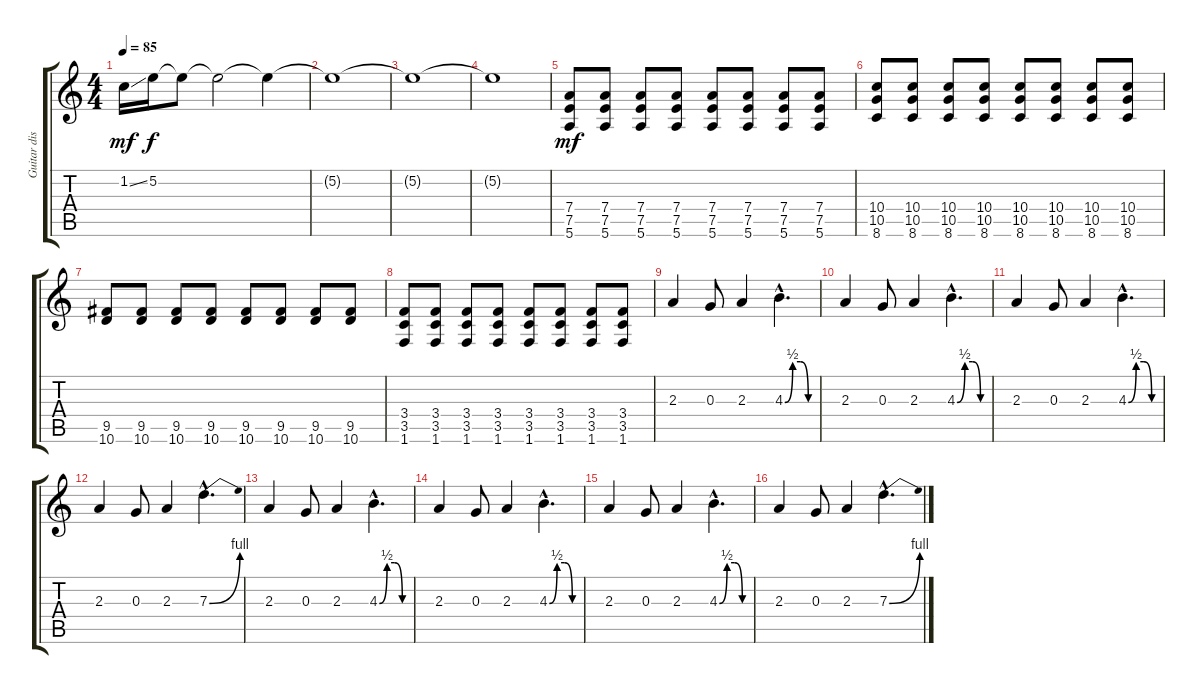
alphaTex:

\track ("Guitar disto (solo)" "Guitar dis") {instrument overdrivenguitar}
\staff {score tabs}
\tuning (E4 B3 G3 D3 A2 E2) {hide}
\ts (4 4)
\tempo 85
\clef g2
\ks c
1.2{ss}.16{dy mf} 5.2.16{dy f} 5.2{t}.8 5.2{t}.2 5.2{t}.4 |
5.2{t}.1 |
5.2{t}.1 |
5.2{t}.1 |
(7.4 7.5 5.6).8{dy mf} (7.4 7.5 5.6).8 (7.4 7.5 5.6).8 (7.4 7.5 5.6).8 (7.4 7.5 5.6).8 (7.4 7.5 5.6).8 (7.4 7.5 5.6).8 (7.4 7.5 5.6).8 |
(10.4 10.5 8.6).8 (10.4 10.5 8.6).8 (10.4 10.5 8.6).8 (10.4 10.5 8.6).8 (10.4 10.5 8.6).8 (10.4 10.5 8.6).8 (10.4 10.5 8.6).8 (10.4 10.5 8.6).8 |
(9.5 10.6).8 (9.5 10.6).8 (9.5 10.6).8 (9.5 10.6).8 (9.5 10.6).8 (9.5 10.6).8 (9.5 10.6).8 (9.5 10.6).8 |
(3.4 3.5 1.6).8 (3.4 3.5 1.6).8 (3.4 3.5 1.6).8 (3.4 3.5 1.6).8 (3.4 3.5 1.6).8 (3.4 3.5 1.6).8 (3.4 3.5 1.6).8 (3.4 3.5 1.6).8 |
2.3.4 0.3.8 2.3.4 4.3{be (custom 0 0 15 2 30 2 45 0 60 0) hac}.4{d} |
2.3.4 0.3.8 2.3.4 4.3{be (custom 0 0 15 2 30 2 45 0 60 0) hac}.4{d} |
2.3.4 0.3.8 2.3.4 4.3{be (custom 0 0 15 2 30 2 45 0 60 0) hac}.4{d} |
2.3.4 0.3.8 2.3.4 7.3{be (bend 0 0 60 4) hac}.4{d} |
2.3.4 0.3.8 2.3.4 4.3{be (custom 0 0 15 2 30 2 45 0 60 0) hac}.4{d} |
2.3.4 0.3.8 2.3.4 4.3{be (custom 0 0 15 2 30 2 45 0 60 0) hac}.4{d} |
2.3.4 0.3.8 2.3.4 4.3{be (custom 0 0 15 2 30 2 45 0 60 0) hac}.4{d} |
2.3.4 0.3.8 2.3.4 7.3{be (bend 0 0 60 4) hac}.4{d}
